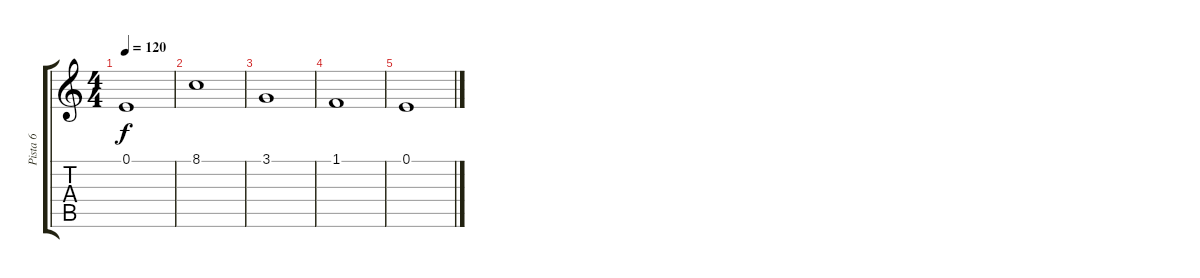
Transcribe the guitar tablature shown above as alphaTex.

\track ("Pista 6" "Pista 6") {instrument pad1newage}
\staff {score tabs}
\tuning (E4 B3 G3 D3 A2 E2) {hide}
\ts (4 4)
\tempo 120
\clef g2
\ks c
0.1.1{dy f} |
8.1.1 |
3.1.1 |
1.1.1 |
0.1.1
